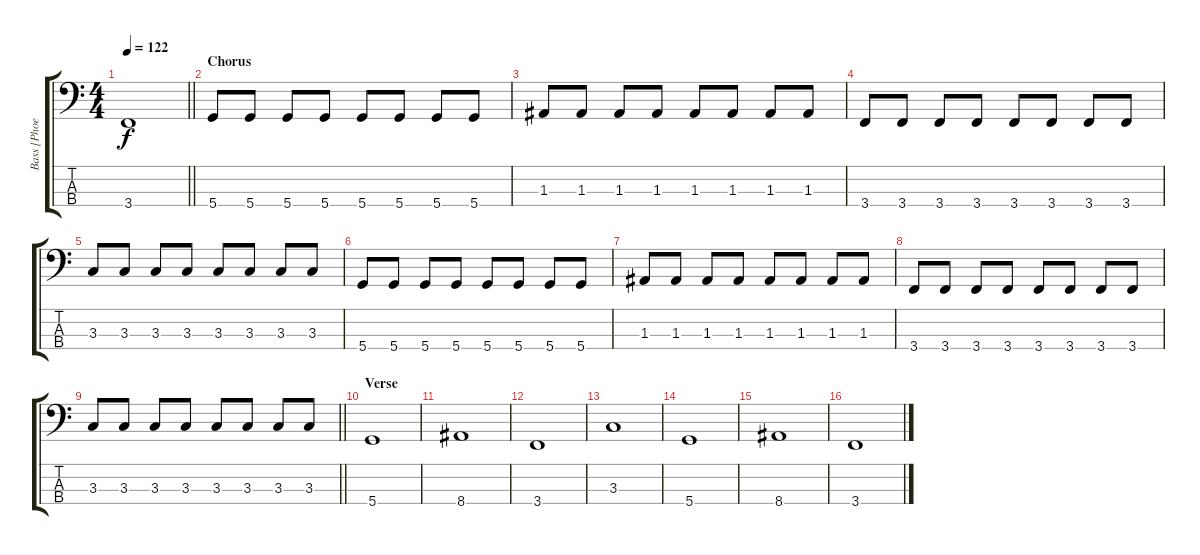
\track ("Bass [Phoenix]" "Bass [Phoe") {solo instrument electricbassfinger}
\staff {score tabs}
\tuning (G2 D2 A1 D1) {hide}
\ts (4 4)
\tempo 122
\clef f4
\barLineRight lightlight
\ks c
3.4{t}.1{dy f} |
\section ("" "Chorus")
5.4.8 5.4.8 5.4.8 5.4.8 5.4.8 5.4.8 5.4.8 5.4.8 |
1.3.8 1.3.8 1.3.8 1.3.8 1.3.8 1.3.8 1.3.8 1.3.8 |
3.4.8 3.4.8 3.4.8 3.4.8 3.4.8 3.4.8 3.4.8 3.4.8 |
3.3.8 3.3.8 3.3.8 3.3.8 3.3.8 3.3.8 3.3.8 3.3.8 |
5.4.8 5.4.8 5.4.8 5.4.8 5.4.8 5.4.8 5.4.8 5.4.8 |
1.3.8 1.3.8 1.3.8 1.3.8 1.3.8 1.3.8 1.3.8 1.3.8 |
3.4.8 3.4.8 3.4.8 3.4.8 3.4.8 3.4.8 3.4.8 3.4.8 |
\barLineRight lightlight
3.3.8 3.3.8 3.3.8 3.3.8 3.3.8 3.3.8 3.3.8 3.3.8 |
\section ("" "Verse")
5.4.1{volume 15} |
8.4.1 |
3.4.1 |
3.3.1 |
5.4.1{volume 15} |
8.4.1 |
3.4.1
